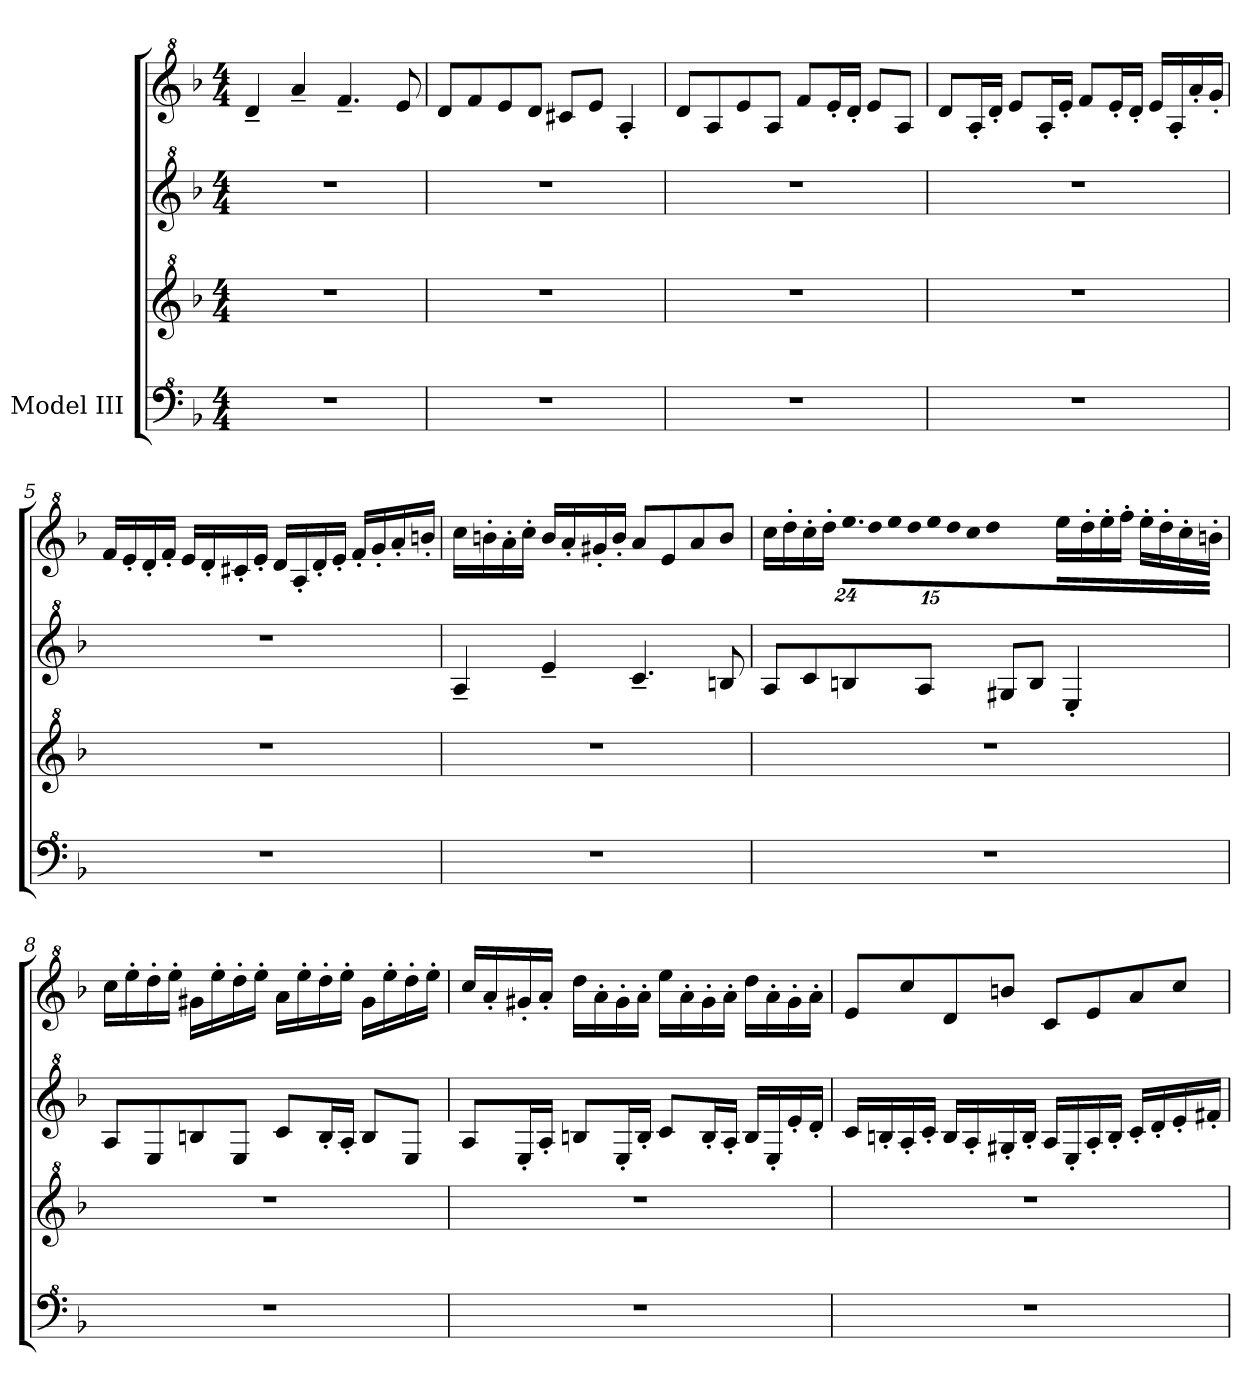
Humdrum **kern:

**kern	**kern	**kern	**kern
*part1	*part1	*part1	*part1
*staff4	*staff3	*staff2	*staff1
*I"Model III	*	*	*
*clefF^4	*clefG^2	*clefG^2	*clefG^2
*k[b-]	*k[b-]	*k[b-]	*k[b-]
*M4/4	*M4/4	*M4/4	*M4/4
*MM80	*MM80	*MM80	*MM80
=1	=1	=1	=1
1r	1r	1r	4dd~/
.	.	.	4aa~/
.	.	.	4.ff~/
.	.	.	8ee/
=2	=2	=2	=2
1r	1r	1r	8dd/L
.	.	.	8ff/
.	.	.	8ee/
.	.	.	8dd/J
.	.	.	8cc#X/L
.	.	.	8ee/J
.	.	.	4a'/
=3	=3	=3	=3
1r	1r	1r	8dd/L
.	.	.	8a/
.	.	.	8ee/
.	.	.	8a/J
.	.	.	8ff/L
.	.	.	16ee'/L
.	.	.	16dd'/JJ
.	.	.	8ee/L
.	.	.	8a/J
=4	=4	=4	=4
1r	1r	1r	8dd/L
.	.	.	16a'/L
.	.	.	16dd'/JJ
.	.	.	8ee/L
.	.	.	16a'/L
.	.	.	16ee'/JJ
.	.	.	8ff/L
.	.	.	16ee'/L
.	.	.	16dd'/JJ
.	.	.	16ee/LL
.	.	.	16a'/
.	.	.	16aa'/
.	.	.	16gg'/JJ
!!LO:LB:g=z
=5	=5	=5	=5
1r	1r	1r	16ff/LL
.	.	.	16ee'/
.	.	.	16dd'/
.	.	.	16ff'/JJ
.	.	.	16ee/LL
.	.	.	16dd'/
.	.	.	16cc#X'/
.	.	.	16ee'/JJ
.	.	.	16dd/LL
.	.	.	16a'/
.	.	.	16dd'/
.	.	.	16ee'/JJ
.	.	.	16ff'/LL
.	.	.	16gg'/
.	.	.	16aa'/
.	.	.	16bbn'/JJ
=6	=6	=6	=6
1r	1r	4a~/	16ccc\LL
.	.	.	16bbn'\
.	.	.	16aa'\
.	.	.	16ccc'\JJ
.	.	4ee~/	16bb/LL
.	.	.	16aa'/
.	.	.	16gg#X'/
.	.	.	16bb'/JJ
.	.	4.cc~/	8aa/L
.	.	.	8ee/
.	.	.	8aa/
.	.	8bn/	8bb/J
!!LO:PB:g=z
=7	=7	=7	=7
1r	1r	8a/L	16ccc\LL
.	.	.	16ddd'\
.	.	8cc/	16ccc'\
.	.	.	16ddd'\JJ
*	*	*	*Xbrackettup
!	!	!	!LO:N:vis=32.
.	.	8bn/	384%17eee\LLL
!	!	!	!LO:N:vis=32
.	.	.	240%7ddd\
!	!	!	!LO:N:vis=32
.	.	.	240%7eee\
!	!	!	!LO:N:vis=32
.	.	.	240%7ddd\
.	.	8a/J	.
!	!	!	!LO:N:vis=32
.	.	.	240%7eee\
!	!	!	!LO:N:vis=32
.	.	.	240%7ddd\
!	!	!	!LO:N:vis=32
.	.	.	240%7ccc\
!	!	!	!LO:N:vis=32
.	.	.	240%7ddd\JJJ
.	.	.	640ryy
.	.	8g#X/L	16eee\LL
.	.	.	16ddd'\
.	.	8b/J	16eee'\
.	.	.	16fff'\JJ
.	.	4e'/	16eee'\LL
.	.	.	16ddd'\
.	.	.	16ccc'\
.	.	.	16bbn'\JJ
=8	=8	=8	=8
1r	1r	8a/L	16ccc\LL
.	.	.	16eee'\
.	.	8e/	16ddd'\
.	.	.	16eee'\JJ
.	.	8bn/	16gg#X\LL
.	.	.	16eee'\
.	.	8e/J	16ddd'\
.	.	.	16eee'\JJ
.	.	8cc/L	16aa\LL
.	.	.	16eee'\
.	.	16b'/L	16ddd'\
.	.	16a'/JJ	16eee'\JJ
.	.	8b/L	16gg#\LL
.	.	.	16eee'\
.	.	8e/J	16ddd'\
.	.	.	16eee'\JJ
!!LO:LB:g=z
=9	=9	=9	=9
1r	1r	8a/L	16ccc/LL
.	.	.	16aa'/
.	.	16e'/L	16gg#X'/
.	.	16a'/JJ	16aa'/JJ
.	.	8bn/L	16ddd\LL
.	.	.	16aa'\
.	.	16e'/L	16gg#'\
.	.	16b'/JJ	16aa'\JJ
.	.	8cc/L	16eee\LL
.	.	.	16aa'\
.	.	16b'/L	16gg#'\
.	.	16a'/JJ	16aa'\JJ
.	.	16b/LL	16ddd\LL
.	.	16e'/	16aa'\
.	.	16ee'/	16gg#'\
.	.	16dd'/JJ	16aa'\JJ
=10	=10	=10	=10
1r	1r	16cc/LL	8ee/L
.	.	16bn'/	.
.	.	16a'/	8ccc/
.	.	16cc'/JJ	.
.	.	16b/LL	8dd/
.	.	16a'/	.
.	.	16g#X'/	8bbn/J
.	.	16b'/JJ	.
.	.	16a/LL	8cc/L
.	.	16e'/	.
.	.	16a'/	8ee/
.	.	16b'/JJ	.
.	.	16cc'/LL	8aa/
.	.	16dd'/	.
.	.	16ee'/	8ccc/J
.	.	16ff#X'/JJ	.
=	=	=	=
*-	*-	*-	*-
